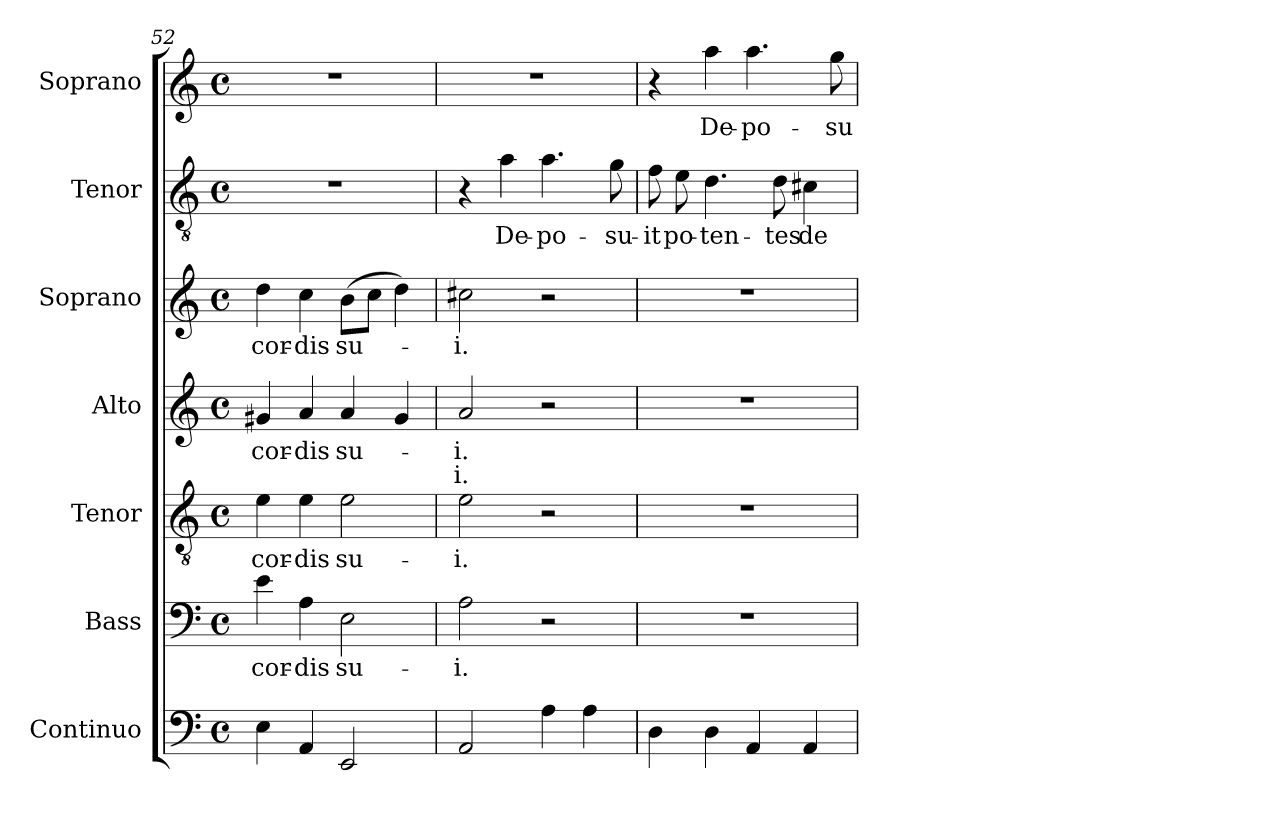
**kern	**kern	**text	**kern	**text	**kern	**text	**text	**kern	**text	**kern	**text	**kern	**text
*part7	*part6	*part6	*part5	*part5	*part4	*part4	*part4	*part3	*part3	*part2	*part2	*part1	*part1
*staff7	*staff6	*staff6	*staff5	*staff5	*staff4	*staff4	*staff4	*staff3	*staff3	*staff2	*staff2	*staff1	*staff1
*I"Continuo	*I"Bass	*	*I"Tenor	*	*I"Alto	*	*	*I"Soprano	*	*I"Tenor	*	*I"Soprano	*
*I'Cont.	*I'B.	*	*I'T.	*	*I'A.	*	*	*I'S.	*	*I'T.	*	*I'S.	*
*clefF4	*clefF4	*	*clefGv2	*	*clefG2	*	*	*clefG2	*	*clefGv2	*	*clefG2	*
*	*	*	*ITrd7c12	*	*	*	*	*	*	*ITrd7c12	*	*	*
*k[]	*k[]	*	*k[]	*	*k[]	*	*	*k[]	*	*k[]	*	*k[]	*
*C:	*C:	*	*C:	*	*C:	*	*	*C:	*	*C:	*	*C:	*
*M4/4	*M4/4	*	*M4/4	*	*M4/4	*	*	*M4/4	*	*M4/4	*	*M4/4	*
*met(c)	*met(c)	*	*met(c)	*	*met(c)	*	*	*met(c)	*	*met(c)	*	*met(c)	*
=52	=52	=52	=52	=52	=52	=52	=52	=52	=52	=52	=52	=52	=52
!	!	!LO:LY:b:color=#000000	!	!	!	!	!	!	!	!	!	!	!
!	!	!	!	!LO:LY:b:color=#000000	!	!	!	!	!	!	!	!	!
!	!	!	!	!	!	!LO:LY:b:color=#000000	!	!	!	!	!	!	!
!	!	!	!	!	!	!	!	!	!LO:LY:b:color=#000000	!	!	!	!
4Ei\	4ei\	cor-	4Ei\	cor-	4g#Xi/	cor-	.	4ddi\	cor-	1r	.	1r	.
!	!	!LO:LY:b:color=#000000	!	!	!	!	!	!	!	!	!	!	!
!	!	!	!	!LO:LY:b:color=#000000	!	!	!	!	!	!	!	!	!
!	!	!	!	!	!	!LO:LY:b:color=#000000	!	!	!	!	!	!	!
!	!	!	!	!	!	!	!	!	!LO:LY:b:color=#000000	!	!	!	!
4AAi/	4Ai\	-dis	4Ei\	-dis	4ai/	-dis	.	4cci\	-dis	.	.	.	.
!	!	!LO:LY:b:color=#000000	!	!	!	!	!	!	!	!	!	!	!
!	!	!	!	!LO:LY:b:color=#000000	!	!	!	!	!	!	!	!	!
!	!	!	!	!	!	!LO:LY:b:color=#000000	!	!	!	!	!	!	!
!	!	!	!	!	!	!	!	!	!LO:LY:b:color=#000000	!	!	!	!
2EEi/	2Ei\	su-	2Ei\	su-	4ai/	su-	.	(8bi\L	su-	.	.	.	.
.	.	.	.	.	.	.	.	8cci\J	.	.	.	.	.
.	.	.	.	.	4g#i/	.	.	4ddi\)	.	.	.	.	.
=53	=53	=53	=53	=53	=53	=53	=53	=53	=53	=53	=53	=53	=53
!	!	!LO:LY:b:color=#000000	!	!	!	!	!	!	!	!	!	!	!
!	!	!	!	!LO:LY:b:color=#000000	!	!	!	!	!	!	!	!	!
!	!	!	!	!	!	!LO:LY:b:color=#000000	!LO:LY:b:color=#000000	!	!	!	!	!	!
!	!	!	!	!	!	!	!	!	!LO:LY:b:color=#000000	!	!	!	!
2AAi/	2Ai\	-i.	2Ei\	-i.	2ai/	-i.	i.	2cc#Xi\	-i.	4r	.	1r	.
!	!	!	!	!	!	!	!	!	!	!	!LO:LY:b:color=#000000	!	!
.	.	.	.	.	.	.	.	.	.	4Ai\	De-	.	.
!	!	!	!	!	!	!	!	!	!	!	!LO:LY:b:color=#000000	!	!
4Ai\	2r	.	2r	.	2r	.	.	2r	.	4.Ai\	-po-	.	.
4Ai\	.	.	.	.	.	.	.	.	.	.	.	.	.
!	!	!	!	!	!	!	!	!	!	!	!LO:LY:b:color=#000000	!	!
.	.	.	.	.	.	.	.	.	.	8Gi\	-su-	.	.
=54	=54	=54	=54	=54	=54	=54	=54	=54	=54	=54	=54	=54	=54
!	!	!	!	!	!	!	!	!	!	!	!LO:LY:b:color=#000000	!	!
4Di\	1r	.	1r	.	1r	.	.	1r	.	8Fi\	-it	4r	.
!	!	!	!	!	!	!	!	!	!	!	!LO:LY:b:color=#000000	!	!
.	.	.	.	.	.	.	.	.	.	8Ei\	po-	.	.
!	!	!	!	!	!	!	!	!	!	!	!LO:LY:b:color=#000000	!	!
!	!	!	!	!	!	!	!	!	!	!	!	!	!LO:LY:b:color=#000000
4Di\	.	.	.	.	.	.	.	.	.	4.Di\	-ten-	4aai\	De-
!	!	!	!	!	!	!	!	!	!	!	!	!	!LO:LY:b:color=#000000
4AAi/	.	.	.	.	.	.	.	.	.	.	.	4.aai\	-po-
!	!	!	!	!	!	!	!	!	!	!	!LO:LY:b:color=#000000	!	!
.	.	.	.	.	.	.	.	.	.	8Di\	-tes	.	.
!	!	!	!	!	!	!	!	!	!	!	!LO:LY:b:color=#000000	!	!
4AAi/	.	.	.	.	.	.	.	.	.	4C#Xi\	de	.	.
!	!	!	!	!	!	!	!	!	!	!	!	!	!LO:LY:b:color=#000000
.	.	.	.	.	.	.	.	.	.	.	.	8ggi\	-su-
=	=	=	=	=	=	=	=	=	=	=	=	=	=
*-	*-	*-	*-	*-	*-	*-	*-	*-	*-	*-	*-	*-	*-
